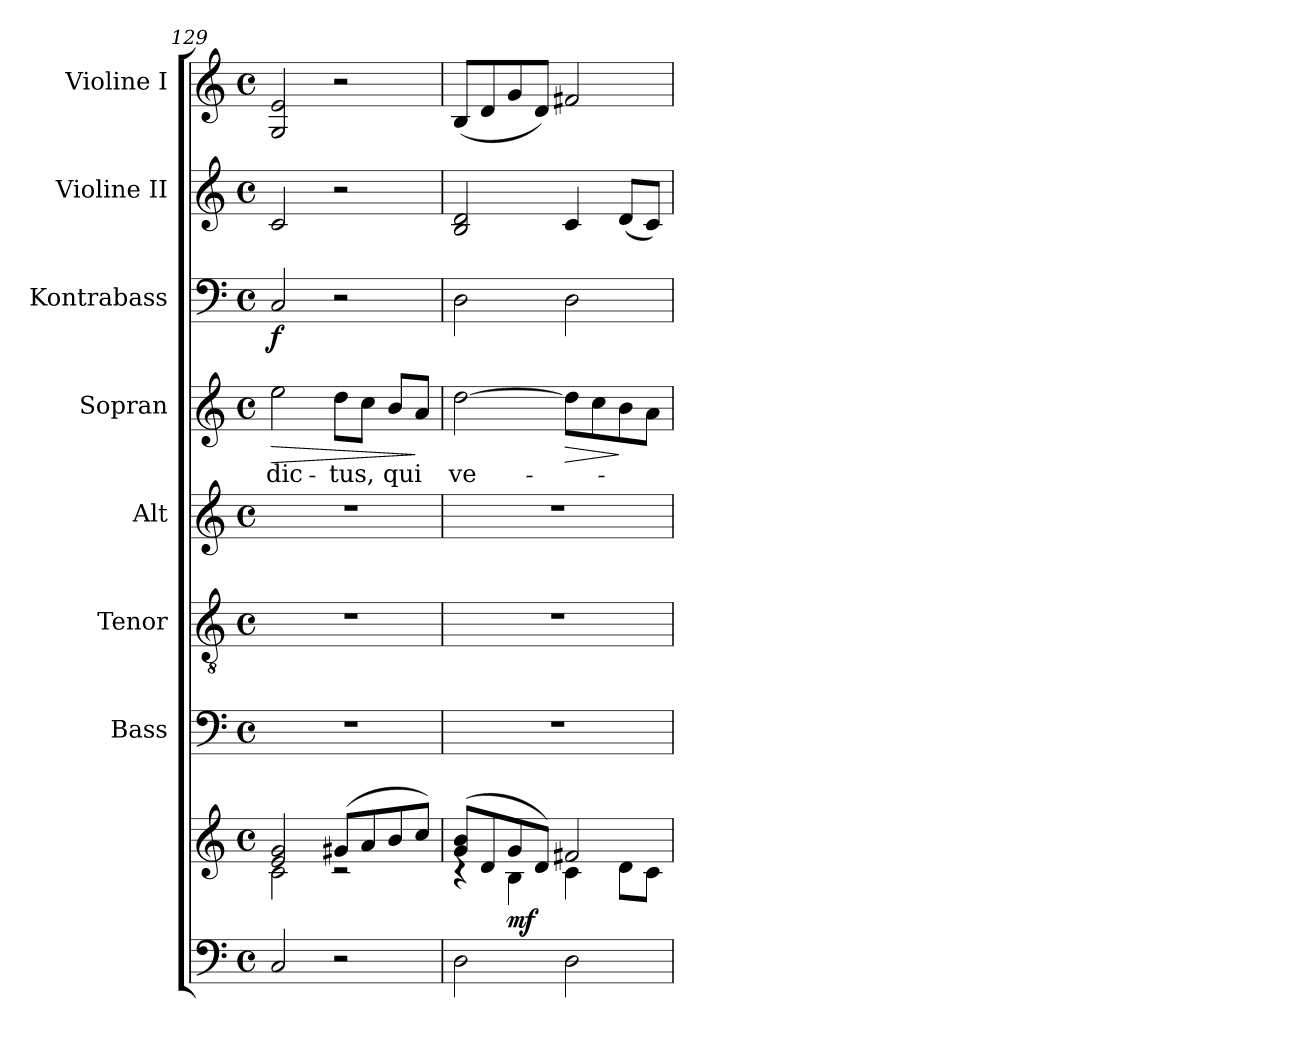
**kern	**kern	**dynam	**kern	**kern	**kern	**kern	**text	**dynam	**kern	**dynam	**kern	**kern
*part8	*part8	*part8	*part7	*part6	*part5	*part4	*part4	*part4	*part3	*part3	*part2	*part1
*staff9	*staff8	*staff8/9	*staff7	*staff6	*staff5	*staff4	*staff4	*staff4	*staff3	*staff3	*staff2	*staff1
*	*	*	*I"Bass	*I"Tenor	*I"Alt	*I"Sopran	*	*	*I"Kontrabass	*	*I"Violine II	*I"Violine I
*	*	*	*I'B.	*I'T.	*I'A.	*I'S.	*	*	*I'Kb.	*	*I'Vl. II	*I'Vl. I
*clefF4	*clefG2	*	*clefF4	*clefGv2	*clefG2	*clefG2	*	*	*clefF4	*	*clefG2	*clefG2
*	*	*	*	*	*	*	*	*	*ITrd7c12	*	*	*
*k[]	*k[]	*	*k[]	*k[]	*k[]	*k[]	*	*	*k[]	*	*k[]	*k[]
*C:	*C:	*	*C:	*C:	*C:	*C:	*	*	*C:	*	*C:	*C:
*M4/4	*M4/4	*	*M4/4	*M4/4	*M4/4	*M4/4	*	*	*M4/4	*	*M4/4	*M4/4
*met(c)	*met(c)	*	*met(c)	*met(c)	*met(c)	*met(c)	*	*	*met(c)	*	*met(c)	*met(c)
=129	=129	=129	=129	=129	=129	=129	=129	=129	=129	=129	=129	=129
*	*^	*	*	*	*	*	*	*	*	*	*	*
!	!	!	!	!	!	!	!	!LO:LY:b	!LO:HP:b	!	!LO:DY:b	!	!
2C/	2e/ 2g/	2c\	.	1r	1r	1r	2ee\	-dic-	>	2CC/	f	2c/	2G/ 2e/
!	!	!	!	!	!	!	!	!LO:LY:b	!	!	!	!	!
2r	(>8g#X/L	2rc	.	.	.	.	8dd\L	-tus,	.	2r	.	2r	2r
.	8a/	.	.	.	.	.	8cc\J	.	.	.	.	.	.
!	!	!	!	!	!	!	!	!LO:LY:b	!	!	!	!	!
.	8b/	.	.	.	.	.	8b/L	qui	.	.	.	.	.
.	8cc/J)	.	.	.	.	.	8a/J	.	]	.	.	.	.
!!LO:PB:g=z
=130	=130	=130	=130	=130	=130	=130	=130	=130	=130	=130	=130	=130	=130
!	!	!	!	!	!	!	!	!LO:LY:b	!	!	!	!	!
2D\	(>8g/ 8b/L	4rB	.	1r	1r	1r	[2dd\	ve-	.	2DD\	.	2B/ 2d/	(<8B/L
.	8d/	.	.	.	.	.	.	.	.	.	.	.	8d/
!	!	!	!LO:DY:b	!	!	!	!	!	!	!	!	!	!
.	8g/	4B\	mf	.	.	.	.	.	.	.	.	.	8g/
.	8d/J)	.	.	.	.	.	.	.	.	.	.	.	8d/J)
!	!	!	!	!	!	!	!	!	!LO:HP:b	!	!	!	!
2D\	2f#X/	4c\	.	.	.	.	8dd\L]	.	>	2DD\	.	4c/	2f#X/
.	.	.	.	.	.	.	8cc\	.	.	.	.	.	.
.	.	8d\L	.	.	.	.	8b\	.	]	.	.	(<8d/L	.
.	.	8c\J	.	.	.	.	8a\J	.	.	.	.	8c/J)	.
*	*v	*v	*	*	*	*	*	*	*	*	*	*	*
=	=	=	=	=	=	=	=	=	=	=	=	=
*-	*-	*-	*-	*-	*-	*-	*-	*-	*-	*-	*-	*-
